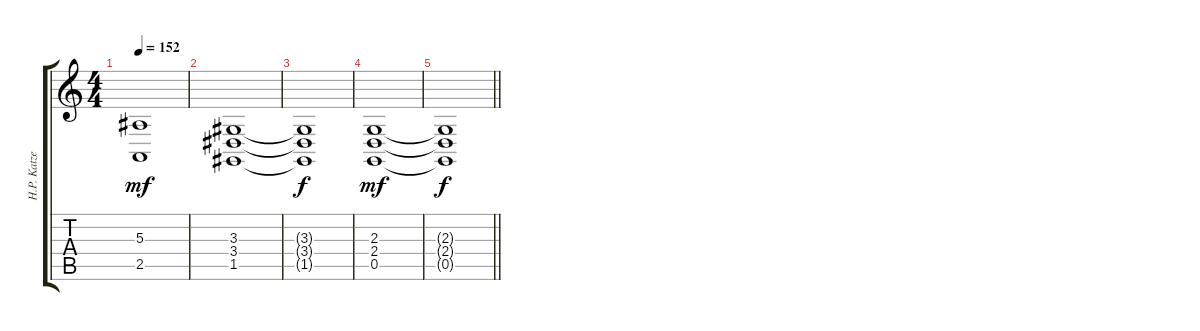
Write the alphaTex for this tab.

\track ("H.P. Katzenburg" "H.P. Katze") {instrument stringensemble1}
\staff {score tabs}
\tuning (D4 A3 F3 C3 G2 D2) {hide}
\ts (4 4)
\tempo 152
\clef g2
\ks c
(5.3 2.5).1{dy mf} |
(3.3 3.4 1.5).1 |
(3.3{t} 3.4{t} 1.5{t}).1{dy f} |
(2.3 2.4 0.5).1{dy mf} |
\barLineRight lightlight
(2.3{t} 2.4{t} 0.5{t}).1{dy f}
